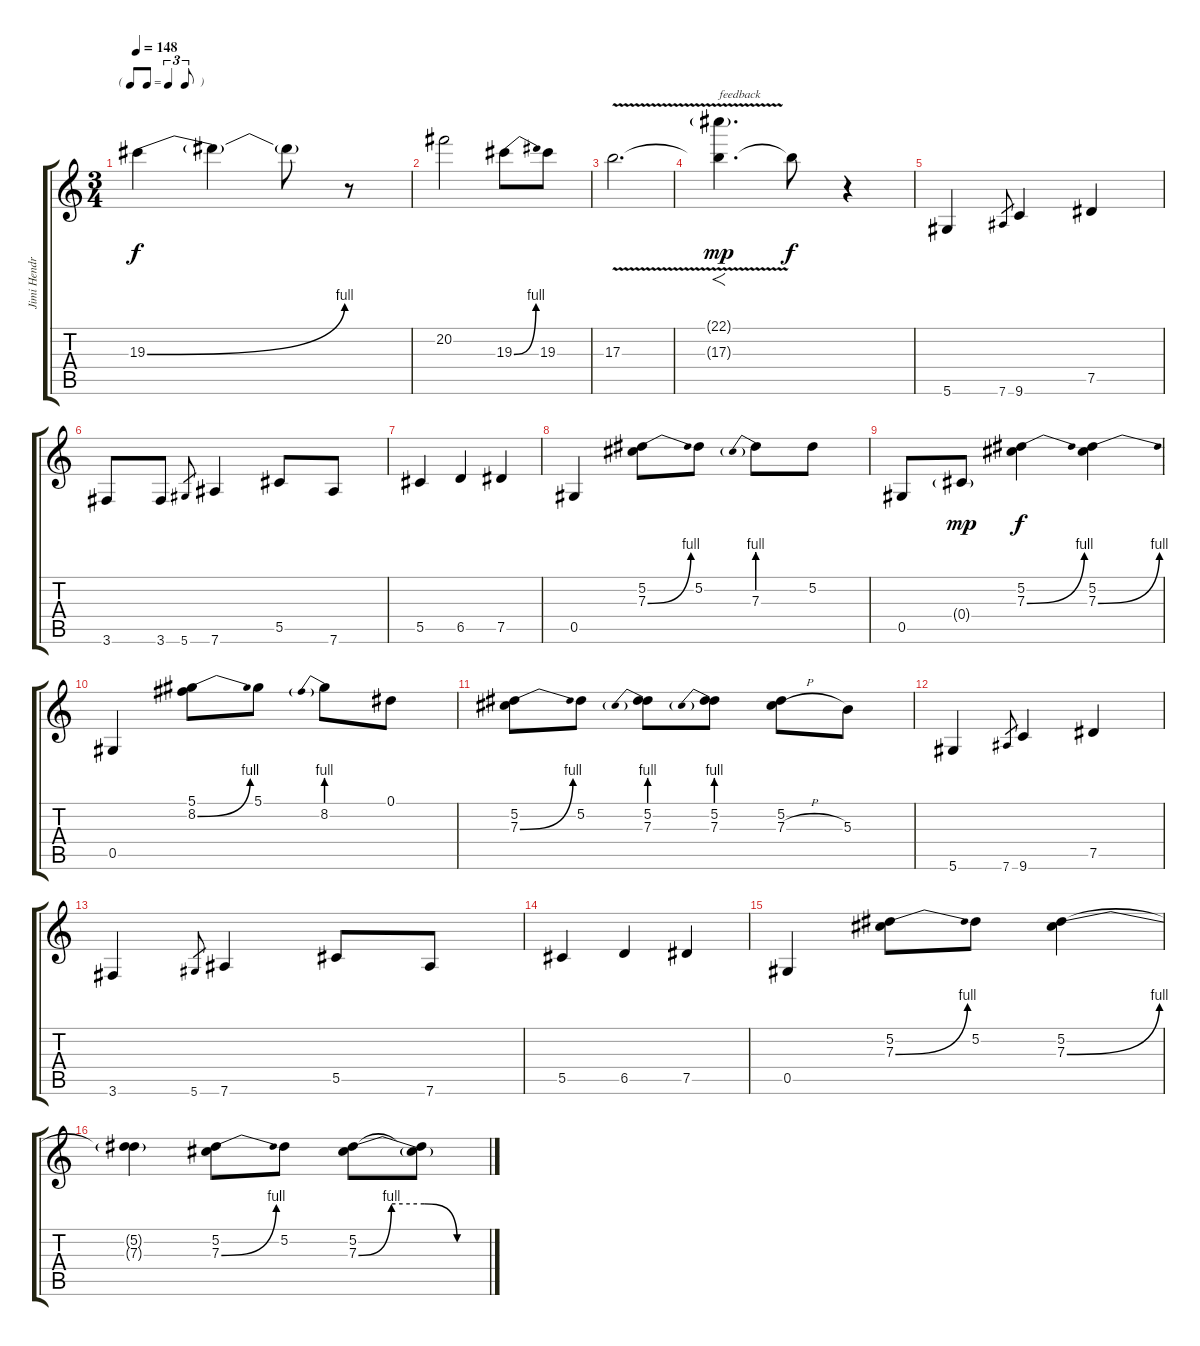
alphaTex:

\track ("Jimi Hendrix" "Jimi Hendr") {instrument overdrivenguitar}
\staff {score tabs}
\tuning (Eb4 Bb3 Gb3 Db3 Ab2 Eb2) {hide}
\ts (3 4)
\tf triplet8th
\tempo 148
\clef g2
\ks c
19.3{be (bend 0 0 60 4)}.4{dy f} 19.3{t}.4 19.3{t}.8 r.8 |
20.2.2 19.3{be (bend 0 0 60 4)}.8 19.3.8 |
17.3{v}.2{d} |
(22.1{g} 17.3{t}).4{f d txt "feedback" dy mp} 17.3{t}.8{dy f} r.4 |
5.6.4 7.6.8{gr} 9.6.4 7.5.4 |
3.6.8 3.6.8 5.6.8{gr} 7.6.4 5.5.8 7.6.8 |
5.5.4 6.5.4 7.5.4 |
0.5.4 (5.2 7.3{be (bend 0 0 60 4)}).8 5.2.8 7.3{be (prebend 0 4 60 4)}.8 5.2.8 |
0.5.8 0.4{g}.8{dy mp} (5.2 7.3{be (bend 0 0 60 4)}).4{dy f} (5.2 7.3{be (bend 0 0 60 4)}).4 |
0.5.4 (5.1 8.2{be (bend 0 0 60 4)}).8 5.1.8 8.2{be (prebend 0 4 60 4)}.8 0.1.8 |
(5.2 7.3{be (bend 0 0 60 4)}).8 5.2.8 (5.2 7.3{be (prebend 0 4 60 4)}).8 (5.2 7.3{be (prebend 0 4 60 4)}).8 (5.2 7.3{h}).8 5.3.8 |
5.6.4 7.6.8{gr} 9.6.4 7.5.4 |
3.6.4 5.6.8{gr} 7.6.4 5.5.8 7.6.8 |
5.5.4 6.5.4 7.5.4 |
0.5.4 (5.2 7.3{be (bend 0 0 60 4)}).8 5.2.8 (5.2 7.3{be (bend 0 0 60 4)}).4 |
(5.2{t} 7.3{t}).4 (5.2 7.3{be (bend 0 0 60 4)}).8 5.2.8 (5.2 7.3{be (custom 0 0 15 4 30 4 45 0 60 0)}).8 (5.2{t} 7.3{t}).8
